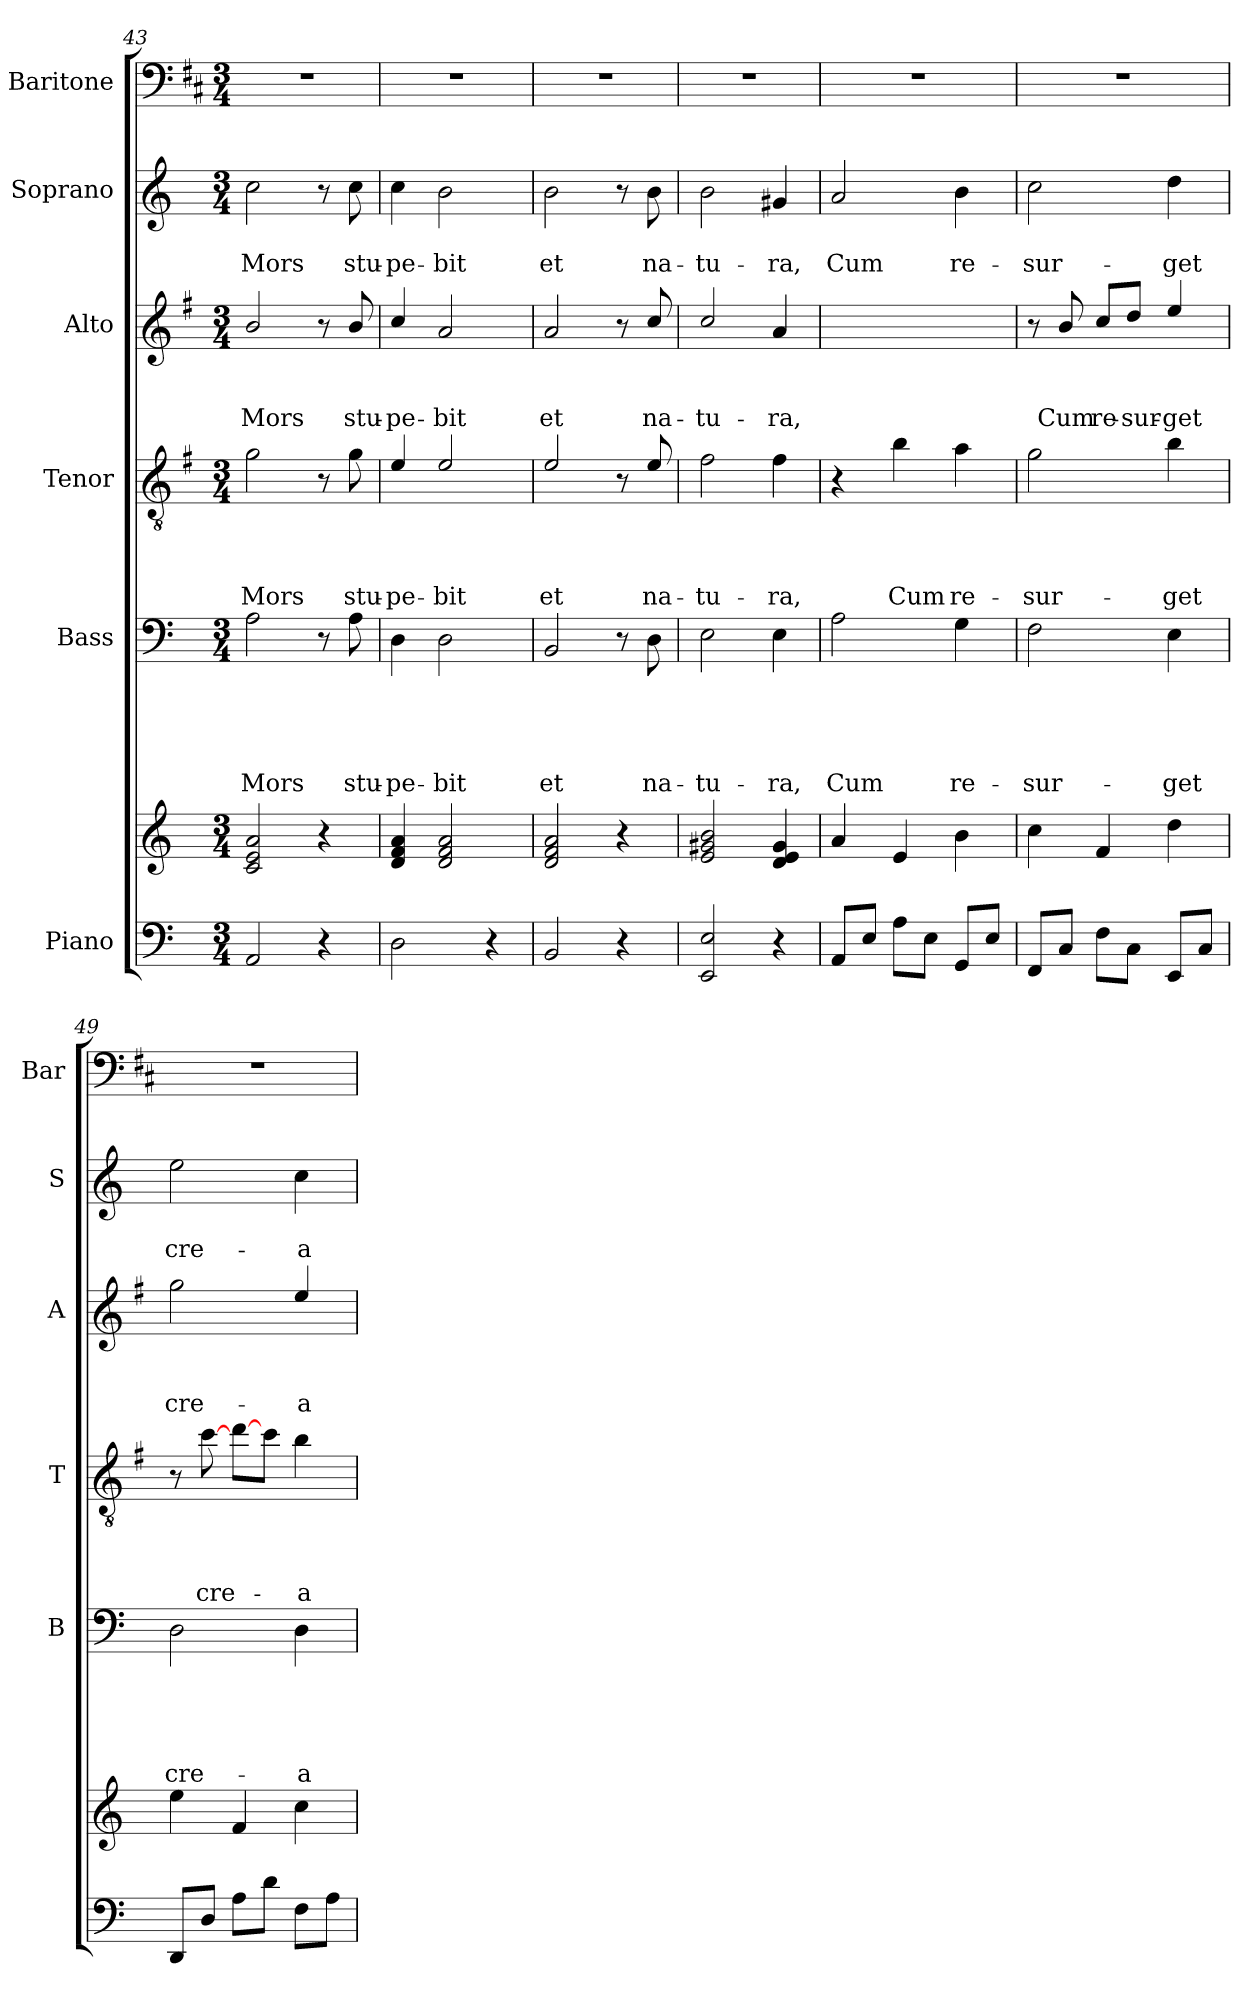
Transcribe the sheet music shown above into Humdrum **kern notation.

**kern	**kern	**kern	**text	**text	**text	**text	**text	**kern	**text	**text	**text	**text	**kern	**text	**text	**text	**kern	**text	**text	**kern
*part6	*part6	*part5	*part5	*part5	*part5	*part5	*part5	*part4	*part4	*part4	*part4	*part4	*part3	*part3	*part3	*part3	*part2	*part2	*part2	*part1
*staff7	*staff6	*staff5	*staff5	*staff5	*staff5	*staff5	*staff5	*staff4	*staff4	*staff4	*staff4	*staff4	*staff3	*staff3	*staff3	*staff3	*staff2	*staff2	*staff2	*staff1
*I"Piano	*	*I"Bass	*	*	*	*	*	*I"Tenor	*	*	*	*	*I"Alto	*	*	*	*I"Soprano	*	*	*I"Baritone
*	*	*I'B	*	*	*	*	*	*I'T	*	*	*	*	*I'A	*	*	*	*I'S	*	*	*I'Bar
!!LO:LB:g=z
*clefF4	*clefG2	*clefF4	*	*	*	*	*	*clefGv2	*	*	*	*	*clefG2	*	*	*	*clefG2	*	*	*clefF4
*	*	*	*	*	*	*	*	*ITrd4c7	*	*	*	*	*ITrd4c7	*	*	*	*	*	*	*ITrd1c2
*k[]	*k[]	*k[]	*	*	*	*	*	*k[]	*	*	*	*	*k[]	*	*	*	*k[]	*	*	*k[]
*C:	*C:	*C:	*	*	*	*	*	*C:	*	*	*	*	*C:	*	*	*	*C:	*	*	*C:
*M3/4	*M3/4	*M3/4	*	*	*	*	*	*M3/4	*	*	*	*	*M3/4	*	*	*	*M3/4	*	*	*M3/4
=43	=43	=43	=43	=43	=43	=43	=43	=43	=43	=43	=43	=43	=43	=43	=43	=43	=43	=43	=43	=43
!	!	!	!	!	!	!	!LO:LY:b	!	!	!	!	!LO:LY:b	!	!	!	!LO:LY:b	!	!	!LO:LY:b	!
2AA/	2c/ 2e/ 2a/	2A\	.	.	.	.	Mors	2c\	.	.	.	Mors	2e/	.	.	Mors	2cc\	.	Mors	2.r
4r	4r	8r	.	.	.	.	.	8r	.	.	.	.	8r	.	.	.	8r	.	.	.
!	!	!	!	!	!	!	!LO:LY:b	!	!	!	!	!LO:LY:b	!	!	!	!LO:LY:b	!	!	!LO:LY:b	!
.	.	8A\	.	.	.	.	stu-	8c\	.	.	.	stu-	8e/	.	.	stu-	8cc\	.	stu-	.
=44	=44	=44	=44	=44	=44	=44	=44	=44	=44	=44	=44	=44	=44	=44	=44	=44	=44	=44	=44	=44
!	!	!	!	!	!	!	!LO:LY:b	!	!	!	!	!LO:LY:b	!	!	!	!LO:LY:b	!	!	!LO:LY:b	!
2D\	4d/ 4f/ 4a/	4D\	.	.	.	.	-pe-	4A/	.	.	.	-pe-	4f/	.	.	-pe-	4cc\	.	-pe-	2.r
!	!	!	!	!	!	!	!LO:LY:b	!	!	!	!	!LO:LY:b	!	!	!	!LO:LY:b	!	!	!LO:LY:b	!
.	2d/ 2f/ 2a/	2D\	.	.	.	.	-bit	2A/	.	.	.	-bit	2d/	.	.	-bit	2b\	.	-bit	.
4r	.	.	.	.	.	.	.	.	.	.	.	.	.	.	.	.	.	.	.	.
=45	=45	=45	=45	=45	=45	=45	=45	=45	=45	=45	=45	=45	=45	=45	=45	=45	=45	=45	=45	=45
!	!	!	!	!	!	!	!LO:LY:b	!	!	!	!	!LO:LY:b	!	!	!	!LO:LY:b	!	!	!LO:LY:b	!
2BB/	2d/ 2f/ 2a/	2BB/	.	.	.	.	et	2A/	.	.	.	et	2d/	.	.	et	2b\	.	et	2.r
4r	4r	8r	.	.	.	.	.	8r	.	.	.	.	8r	.	.	.	8r	.	.	.
!	!	!	!	!	!	!	!LO:LY:b	!	!	!	!	!LO:LY:b	!	!	!	!LO:LY:b	!	!	!LO:LY:b	!
.	.	8D\	.	.	.	.	na-	8A/	.	.	.	na-	8f/	.	.	na-	8b\	.	na-	.
=46	=46	=46	=46	=46	=46	=46	=46	=46	=46	=46	=46	=46	=46	=46	=46	=46	=46	=46	=46	=46
!	!	!	!	!	!	!	!LO:LY:b	!	!	!	!	!LO:LY:b	!	!	!	!LO:LY:b	!	!	!LO:LY:b	!
2EE/ 2E/	2e/ 2g#X/ 2b/	2E\	.	.	.	.	-tu-	2B\	.	.	.	-tu-	2f/	.	.	-tu-	2b\	.	-tu-	2.r
!	!	!	!	!	!	!	!LO:LY:b	!	!	!	!	!LO:LY:b	!	!	!	!LO:LY:b	!	!	!LO:LY:b	!
4r	4d/ 4e/ 4g#/	4E\	.	.	.	.	-ra,	4B\	.	.	.	-ra,	4d/	.	.	-ra,	4g#X/	.	-ra,	.
=47	=47	=47	=47	=47	=47	=47	=47	=47	=47	=47	=47	=47	=47	=47	=47	=47	=47	=47	=47	=47
!	!	!	!	!	!	!	!LO:LY:b	!	!	!	!	!	!	!	!	!	!	!	!LO:LY:b	!
8AA/L	4a/	2A\	.	.	.	.	Cum	4r	.	.	.	.	2.ryy	.	.	.	2a/	.	Cum	2.r
8E/J	.	.	.	.	.	.	.	.	.	.	.	.	.	.	.	.	.	.	.	.
!	!	!	!	!	!	!	!	!	!	!	!	!LO:LY:b	!	!	!	!	!	!	!	!
8A\L	4e/	.	.	.	.	.	.	4e\	.	.	.	Cum	.	.	.	.	.	.	.	.
8E\J	.	.	.	.	.	.	.	.	.	.	.	.	.	.	.	.	.	.	.	.
!	!	!	!	!	!	!	!LO:LY:b	!	!	!	!	!LO:LY:b	!	!	!	!	!	!	!LO:LY:b	!
8GG/L	4b\	4G\	.	.	.	.	re-	4d\	.	.	.	re-	.	.	.	.	4b\	.	re-	.
8E/J	.	.	.	.	.	.	.	.	.	.	.	.	.	.	.	.	.	.	.	.
=48	=48	=48	=48	=48	=48	=48	=48	=48	=48	=48	=48	=48	=48	=48	=48	=48	=48	=48	=48	=48
!	!	!	!	!	!	!	!LO:LY:b	!	!	!	!	!LO:LY:b	!	!	!	!	!	!	!LO:LY:b	!
8FF/L	4cc\	2F\	.	.	.	.	-sur-	2c\	.	.	.	-sur-	8r	.	.	.	2cc\	.	-sur-	2.r
!	!	!	!	!	!	!	!	!	!	!	!	!	!	!	!	!LO:LY:b	!	!	!	!
8C/J	.	.	.	.	.	.	.	.	.	.	.	.	8e/	.	.	Cum	.	.	.	.
!	!	!	!	!	!	!	!	!	!	!	!	!	!	!	!	!LO:LY:b	!	!	!	!
8F\L	4f/	.	.	.	.	.	.	.	.	.	.	.	8f/L	.	.	re-	.	.	.	.
!	!	!	!	!	!	!	!	!	!	!	!	!	!	!	!	!LO:LY:b	!	!	!	!
8C\J	.	.	.	.	.	.	.	.	.	.	.	.	8g/J	.	.	-sur-	.	.	.	.
!	!	!	!	!	!	!	!LO:LY:b	!	!	!	!	!LO:LY:b	!	!	!	!LO:LY:b	!	!	!LO:LY:b	!
8EE/L	4dd\	4E\	.	.	.	.	-get	4e\	.	.	.	-get	4a/	.	.	-get	4dd\	.	-get	.
8C/J	.	.	.	.	.	.	.	.	.	.	.	.	.	.	.	.	.	.	.	.
=49	=49	=49	=49	=49	=49	=49	=49	=49	=49	=49	=49	=49	=49	=49	=49	=49	=49	=49	=49	=49
!	!	!	!	!	!	!	!LO:LY:b	!	!	!	!	!	!	!	!	!LO:LY:b	!	!	!LO:LY:b	!
8DD/L	4ee\	2D\	.	.	.	.	cre-	8r	.	.	.	.	2cc\	.	.	cre-	2ee\	.	cre-	2.r
!	!	!	!	!	!	!	!	!	!	!	!	!LO:LY:b	!	!	!	!	!	!	!	!
8D/J	.	.	.	.	.	.	.	[8f\	.	.	.	cre-	.	.	.	.	.	.	.	.
8A\L	4f/	.	.	.	.	.	.	[8g\L	.	.	.	.	.	.	.	.	.	.	.	.
8d\J	.	.	.	.	.	.	.	8f\J	.	.	.	.	.	.	.	.	.	.	.	.
!	!	!	!	!	!	!	!LO:LY:b	!	!	!	!	!LO:LY:b	!	!	!	!LO:LY:b	!	!	!LO:LY:b	!
8F\L	4cc\	4D\	.	.	.	.	-a-	4e\	.	.	.	-a-	4a/	.	.	-a-	4cc\	.	-a-	.
8A\J	.	.	.	.	.	.	.	.	.	.	.	.	.	.	.	.	.	.	.	.
=	=	=	=	=	=	=	=	=	=	=	=	=	=	=	=	=	=	=	=	=
*-	*-	*-	*-	*-	*-	*-	*-	*-	*-	*-	*-	*-	*-	*-	*-	*-	*-	*-	*-	*-
